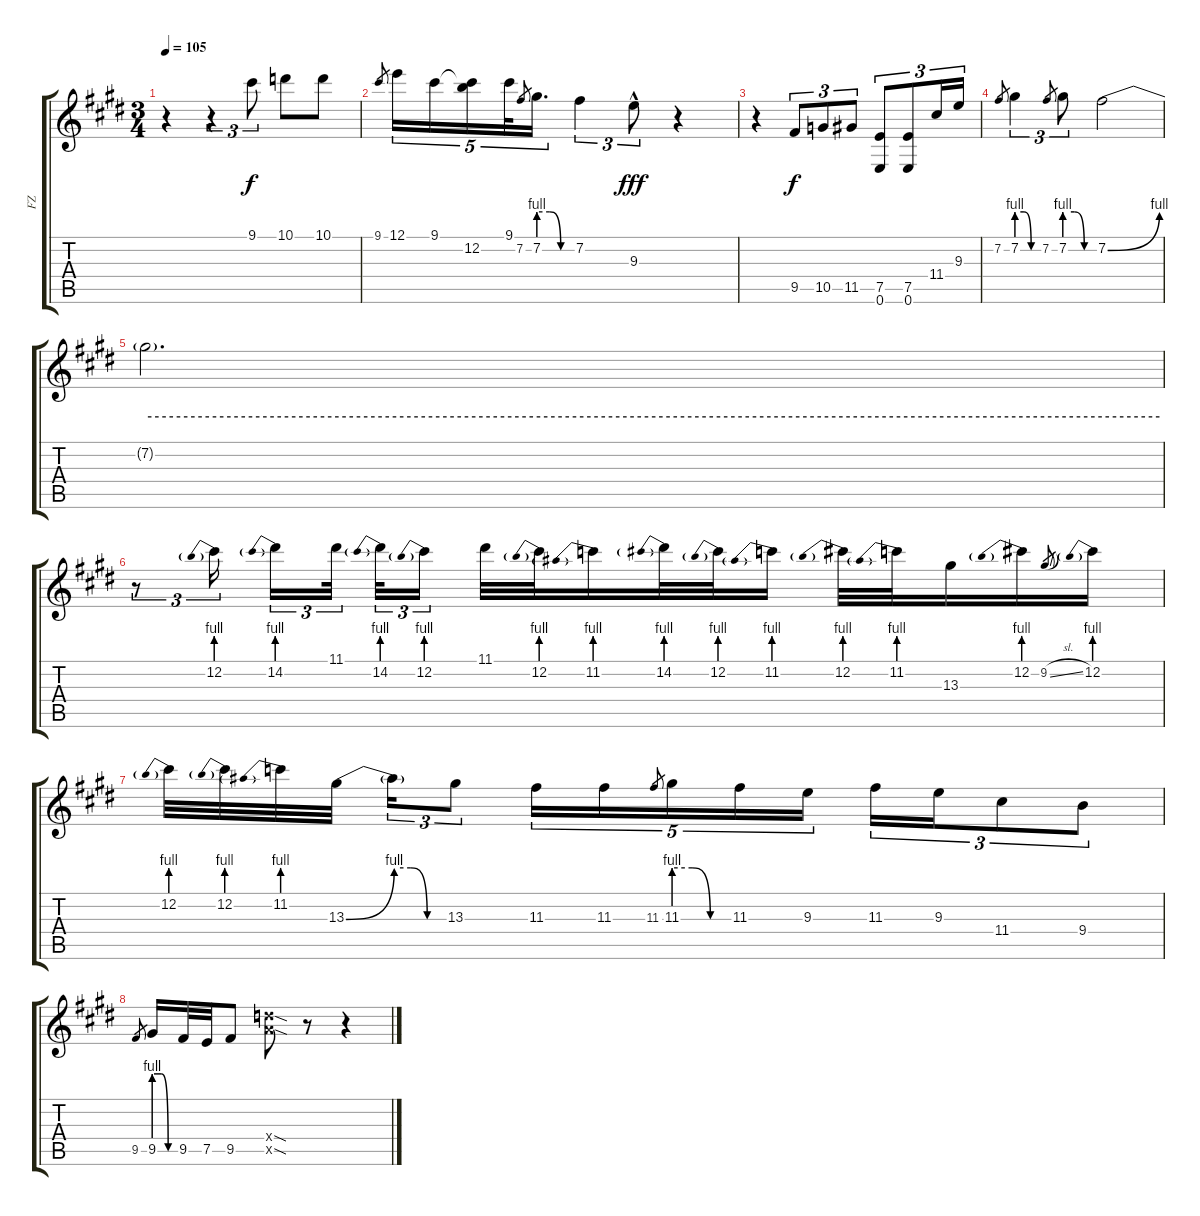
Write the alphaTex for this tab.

\track ("FZ" "FZ") {instrument distortionguitar}
\staff {score tabs}
\tuning (E4 B3 G3 D3 A2 E2) {hide}
\ts (3 4)
\tempo 105
\clef g2
\ks e
r.4{dy fff} r.4{tu (3 2)} 9.1.8{tu (3 2) dy f} 10.1.8 10.1.8 |
9.1.8{gr} 12.1.16{tu (5 4)} 9.1.16{tu (5 4)} (9.1{t} 12.2).16{tu (5 4)} 9.1.32{tu (5 4)} 7.2.8{gr} 7.2{be (custom 0 4 20 4 40 0 60 0)}.16{d tu (5 4)} 7.2.4{tu (3 2)} 9.3{hac}.8{tu (3 2) dy fff} r.4 |
r.4 9.5.8{tu (3 2) dy f} 10.5.8{tu (3 2)} 11.5.8{tu (3 2)} (7.5 0.6).8{tu (3 2)} (7.5 0.6).8{tu (3 2)} 11.4.16{tu (3 2)} 9.3.16{tu (3 2)} |
7.2.8{gr} 7.2{be (custom 0 4 20 4 40 0 60 0)}.4{tu (3 2)} 7.2.8{gr} 7.2{be (custom 0 4 20 4 40 0 60 0)}.8{tu (3 2)} 7.2{be (bend 0 0 60 4)}.2 |
7.2{be (hold 0 4 60 4) t}.2{d} |
r.8{tu (3 2)} 12.2{be (prebend 0 4 60 4)}.16{tu (3 2) beam splitsecondary} 14.2{be (prebend 0 4 60 4)}.16{tu (3 2)} 11.1.32{tu (3 2) beam splitsecondary} 14.2{be (prebend 0 4 60 4)}.32{tu (3 2)} 12.2{be (prebend 0 4 60 4)}.16{tu (3 2)} 11.1.32 12.2{be (prebend 0 4 60 4)}.32 11.2{be (prebend 0 4 60 4)}.16 14.2{be (prebend 0 4 60 4)}.32 12.2{be (prebend 0 4 60 4)}.32 11.2{be (prebend 0 4 60 4)}.16 12.2{be (prebend 0 4 60 4)}.32 11.2{be (prebend 0 4 60 4)}.32 13.3.16 12.2{be (prebend 0 4 60 4)}.16 9.2{sl}.8{gr} 12.2{be (prebend 0 4 60 4)}.16 |
12.2{be (prebend 0 4 60 4)}.32 12.2{be (prebend 0 4 60 4)}.32 11.2{be (prebend 0 4 60 4)}.32 13.3{be (bend 0 0 60 4)}.32{beam splitsecondary} 13.3{be (custom 0 4 20 4 40 0 60 0) t}.16{tu (3 2)} 13.3.8{tu (3 2)} 11.3.16{tu (5 4)} 11.3.16{tu (5 4)} 11.3.8{gr} 11.3{be (custom 0 4 20 4 40 0 60 0)}.16{tu (5 4)} 11.3.16{tu (5 4)} 9.3.16{tu (5 4)} 11.3.16{tu (3 2)} 9.3.16{tu (3 2)} 11.4.8{tu (3 2)} 9.4.8{tu (3 2)} |
9.5.8{gr} 9.5{be (custom 0 4 20 4 40 0 60 0)}.16 9.5.32 7.5.32 9.5.8 (12.4{sod x} 12.5{sod x}).8 r.8 r.4
